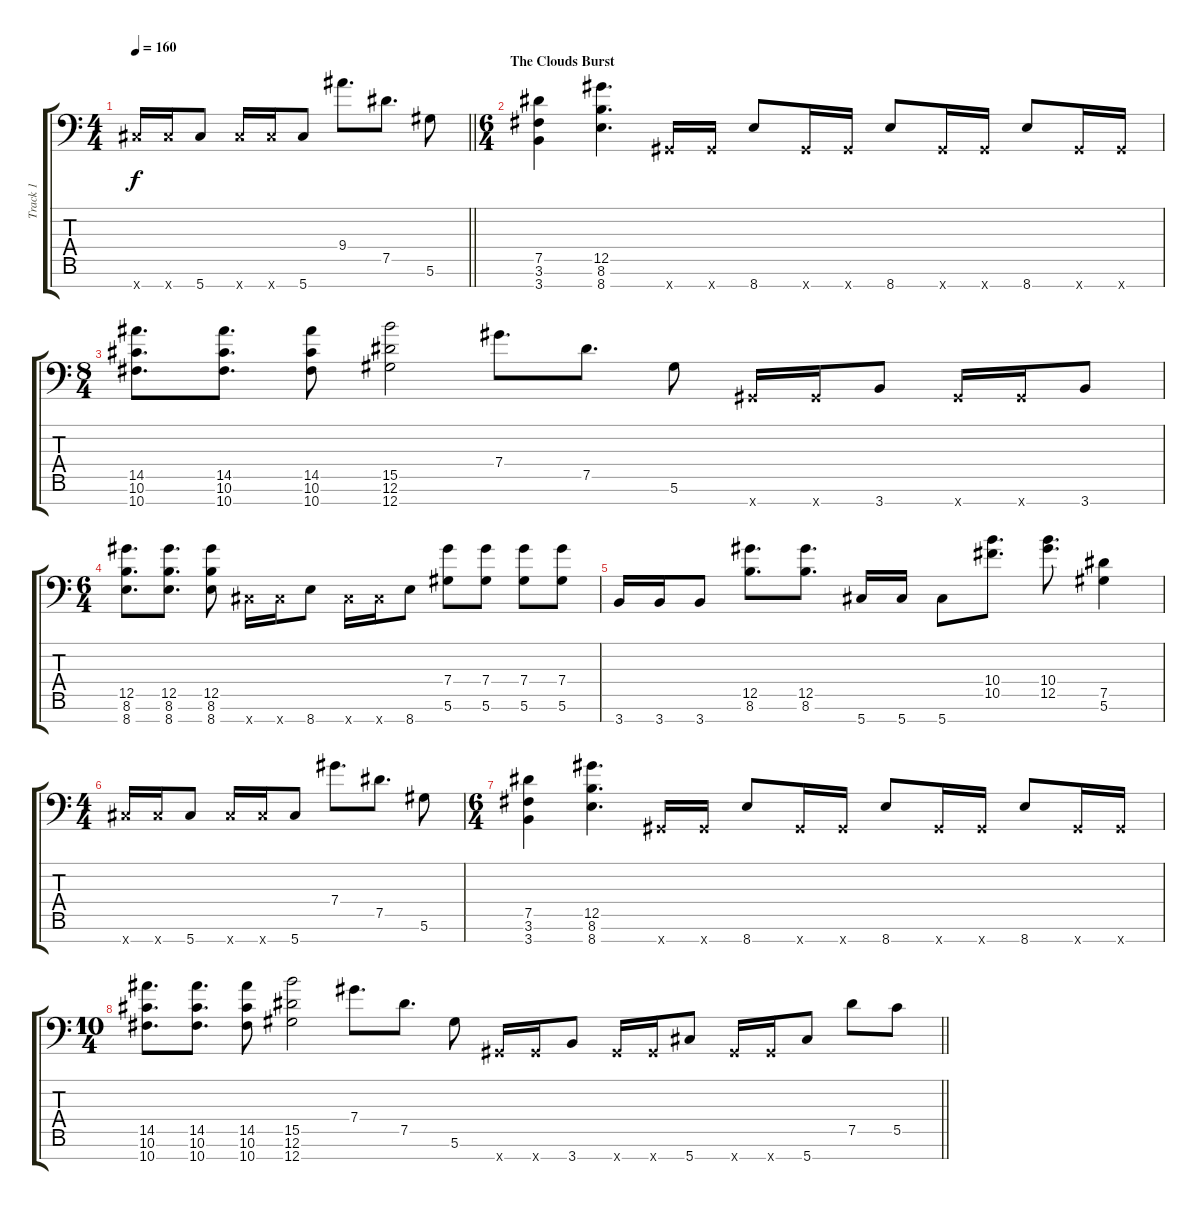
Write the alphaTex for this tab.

\track ("Track 1" "Track 1") {instrument distortionguitar}
\staff {score tabs}
\tuning (Eb4 Bb3 F3 Db3 Ab2 Eb2 Ab1) {hide}
\ts (4 4)
\tempo 160
\clef f4
\barLineRight lightlight
\ks c
5.7{x}.16{dy f} 5.7{x}.16 5.7.8 5.7{x}.16 5.7{x}.16 5.7.8 9.4.8{d} 7.5.8{d} 5.6.8 |
\ts (6 4)
\section ("" "The Clouds Burst")
(7.5 3.6 3.7).4 (12.5 8.6 8.7).4{d} 0.7{x}.16 0.7{x}.16 8.7.8 0.7{x}.16 0.7{x}.16 8.7.8 0.7{x}.16 0.7{x}.16 8.7.8 0.7{x}.16 0.7{x}.16 |
\ts (8 4)
(14.5 10.6 10.7).8{d} (14.5 10.6 10.7).8{d} (14.5 10.6 10.7).8 (15.5 12.6 12.7).2 7.4.8{d} 7.5.8{d} 5.6.8 0.7{x}.16 0.7{x}.16 3.7.8 0.7{x}.16 0.7{x}.16 3.7.8 |
\ts (6 4)
(12.5 8.6 8.7).8{d} (12.5 8.6 8.7).8{d} (12.5 8.6 8.7).8 5.7{x}.16 5.7{x}.16 8.7.8 5.7{x}.16 5.7{x}.16 8.7.8 (7.4 5.6).8 (7.4 5.6).8 (7.4 5.6).8 (7.4 5.6).8 |
3.7.16 3.7.16 3.7.8 (12.5 8.6).8{d} (12.5 8.6).8{d} 5.7.16 5.7.16 5.7.8 (10.4 10.5).8{d} (10.4 12.5).8{d} (7.5 5.6).4 |
\ts (4 4)
5.7{x}.16 5.7{x}.16 5.7.8 5.7{x}.16 5.7{x}.16 5.7.8 7.4.8{d} 7.5.8{d} 5.6.8 |
\ts (6 4)
(7.5 3.6 3.7).4 (12.5 8.6 8.7).4{d} 0.7{x}.16 0.7{x}.16 8.7.8 0.7{x}.16 0.7{x}.16 8.7.8 0.7{x}.16 0.7{x}.16 8.7.8 0.7{x}.16 0.7{x}.16 |
\ts (10 4)
\barLineRight lightlight
(14.5 10.6 10.7).8{d} (14.5 10.6 10.7).8{d} (14.5 10.6 10.7).8 (15.5 12.6 12.7).2 7.4.8{d} 7.5.8{d} 5.6.8 0.7{x}.16 0.7{x}.16 3.7.8 0.7{x}.16 0.7{x}.16 5.7.8 0.7{x}.16 0.7{x}.16 5.7.8 7.5.8 5.5.8
